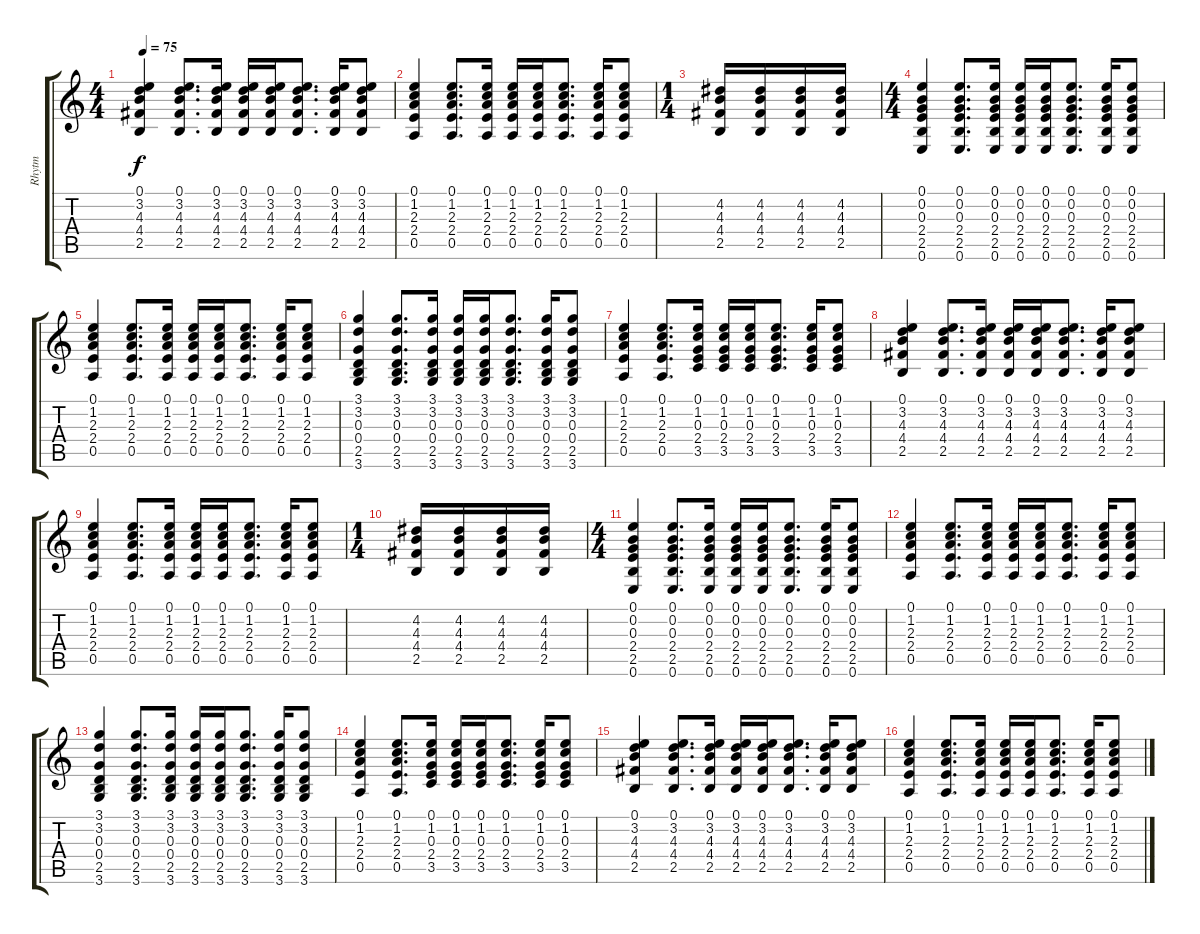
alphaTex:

\track ("Rhytm" "Rhytm") {instrument acousticguitarsteel}
\staff {score tabs}
\tuning (E4 B3 G3 D3 A2 E2) {hide}
\ts (4 4)
\tempo 75
\clef g2
\ks c
(0.1 3.2 4.3 4.4 2.5).4{dy f} (0.1 3.2 4.3 4.4 2.5).8{d} (0.1 3.2 4.3 4.4 2.5).16 (0.1 3.2 4.3 4.4 2.5).16 (0.1 3.2 4.3 4.4 2.5).16 (0.1 3.2 4.3 4.4 2.5).8{d} (0.1 3.2 4.3 4.4 2.5).16 (0.1 3.2 4.3 4.4 2.5).8 |
(0.1 1.2 2.3 2.4 0.5).4 (0.1 1.2 2.3 2.4 0.5).8{d} (0.1 1.2 2.3 2.4 0.5).16 (0.1 1.2 2.3 2.4 0.5).16 (0.1 1.2 2.3 2.4 0.5).16 (0.1 1.2 2.3 2.4 0.5).8{d} (0.1 1.2 2.3 2.4 0.5).16 (0.1 1.2 2.3 2.4 0.5).8 |
\ts (1 4)
(4.2 4.3 4.4 2.5).16 (4.2 4.3 4.4 2.5).16 (4.2 4.3 4.4 2.5).16 (4.2 4.3 4.4 2.5).16 |
\ts (4 4)
(0.1 0.2 0.3 2.4 2.5 0.6).4 (0.1 0.2 0.3 2.4 2.5 0.6).8{d} (0.1 0.2 0.3 2.4 2.5 0.6).16 (0.1 0.2 0.3 2.4 2.5 0.6).16 (0.1 0.2 0.3 2.4 2.5 0.6).16 (0.1 0.2 0.3 2.4 2.5 0.6).8{d} (0.1 0.2 0.3 2.4 2.5 0.6).16 (0.1 0.2 0.3 2.4 2.5 0.6).8 |
(0.1 1.2 2.3 2.4 0.5).4 (0.1 1.2 2.3 2.4 0.5).8{d} (0.1 1.2 2.3 2.4 0.5).16 (0.1 1.2 2.3 2.4 0.5).16 (0.1 1.2 2.3 2.4 0.5).16 (0.1 1.2 2.3 2.4 0.5).8{d} (0.1 1.2 2.3 2.4 0.5).16 (0.1 1.2 2.3 2.4 0.5).8 |
(3.1 3.2 0.3 0.4 2.5 3.6).4 (3.1 3.2 0.3 0.4 2.5 3.6).8{d} (3.1 3.2 0.3 0.4 2.5 3.6).16 (3.1 3.2 0.3 0.4 2.5 3.6).16 (3.1 3.2 0.3 0.4 2.5 3.6).16 (3.1 3.2 0.3 0.4 2.5 3.6).8{d} (3.1 3.2 0.3 0.4 2.5 3.6).16 (3.1 3.2 0.3 0.4 2.5 3.6).8 |
(0.1 1.2 2.3 2.4 0.5).4 (0.1 1.2 2.3 2.4 0.5).8{d} (0.1 1.2 0.3 2.4 3.5).16 (0.1 1.2 0.3 2.4 3.5).16 (0.1 1.2 0.3 2.4 3.5).16 (0.1 1.2 0.3 2.4 3.5).8{d} (0.1 1.2 0.3 2.4 3.5).16 (0.1 1.2 0.3 2.4 3.5).8 |
(0.1 3.2 4.3 4.4 2.5).4 (0.1 3.2 4.3 4.4 2.5).8{d} (0.1 3.2 4.3 4.4 2.5).16 (0.1 3.2 4.3 4.4 2.5).16 (0.1 3.2 4.3 4.4 2.5).16 (0.1 3.2 4.3 4.4 2.5).8{d} (0.1 3.2 4.3 4.4 2.5).16 (0.1 3.2 4.3 4.4 2.5).8 |
(0.1 1.2 2.3 2.4 0.5).4 (0.1 1.2 2.3 2.4 0.5).8{d} (0.1 1.2 2.3 2.4 0.5).16 (0.1 1.2 2.3 2.4 0.5).16 (0.1 1.2 2.3 2.4 0.5).16 (0.1 1.2 2.3 2.4 0.5).8{d} (0.1 1.2 2.3 2.4 0.5).16 (0.1 1.2 2.3 2.4 0.5).8 |
\ts (1 4)
(4.2 4.3 4.4 2.5).16 (4.2 4.3 4.4 2.5).16 (4.2 4.3 4.4 2.5).16 (4.2 4.3 4.4 2.5).16 |
\ts (4 4)
(0.1 0.2 0.3 2.4 2.5 0.6).4 (0.1 0.2 0.3 2.4 2.5 0.6).8{d} (0.1 0.2 0.3 2.4 2.5 0.6).16 (0.1 0.2 0.3 2.4 2.5 0.6).16 (0.1 0.2 0.3 2.4 2.5 0.6).16 (0.1 0.2 0.3 2.4 2.5 0.6).8{d} (0.1 0.2 0.3 2.4 2.5 0.6).16 (0.1 0.2 0.3 2.4 2.5 0.6).8 |
(0.1 1.2 2.3 2.4 0.5).4 (0.1 1.2 2.3 2.4 0.5).8{d} (0.1 1.2 2.3 2.4 0.5).16 (0.1 1.2 2.3 2.4 0.5).16 (0.1 1.2 2.3 2.4 0.5).16 (0.1 1.2 2.3 2.4 0.5).8{d} (0.1 1.2 2.3 2.4 0.5).16 (0.1 1.2 2.3 2.4 0.5).8 |
(3.1 3.2 0.3 0.4 2.5 3.6).4 (3.1 3.2 0.3 0.4 2.5 3.6).8{d} (3.1 3.2 0.3 0.4 2.5 3.6).16 (3.1 3.2 0.3 0.4 2.5 3.6).16 (3.1 3.2 0.3 0.4 2.5 3.6).16 (3.1 3.2 0.3 0.4 2.5 3.6).8{d} (3.1 3.2 0.3 0.4 2.5 3.6).16 (3.1 3.2 0.3 0.4 2.5 3.6).8 |
(0.1 1.2 2.3 2.4 0.5).4 (0.1 1.2 2.3 2.4 0.5).8{d} (0.1 1.2 0.3 2.4 3.5).16 (0.1 1.2 0.3 2.4 3.5).16 (0.1 1.2 0.3 2.4 3.5).16 (0.1 1.2 0.3 2.4 3.5).8{d} (0.1 1.2 0.3 2.4 3.5).16 (0.1 1.2 0.3 2.4 3.5).8 |
(0.1 3.2 4.3 4.4 2.5).4 (0.1 3.2 4.3 4.4 2.5).8{d} (0.1 3.2 4.3 4.4 2.5).16 (0.1 3.2 4.3 4.4 2.5).16 (0.1 3.2 4.3 4.4 2.5).16 (0.1 3.2 4.3 4.4 2.5).8{d} (0.1 3.2 4.3 4.4 2.5).16 (0.1 3.2 4.3 4.4 2.5).8 |
(0.1 1.2 2.3 2.4 0.5).4 (0.1 1.2 2.3 2.4 0.5).8{d} (0.1 1.2 2.3 2.4 0.5).16 (0.1 1.2 2.3 2.4 0.5).16 (0.1 1.2 2.3 2.4 0.5).16 (0.1 1.2 2.3 2.4 0.5).8{d} (0.1 1.2 2.3 2.4 0.5).16 (0.1 1.2 2.3 2.4 0.5).8
